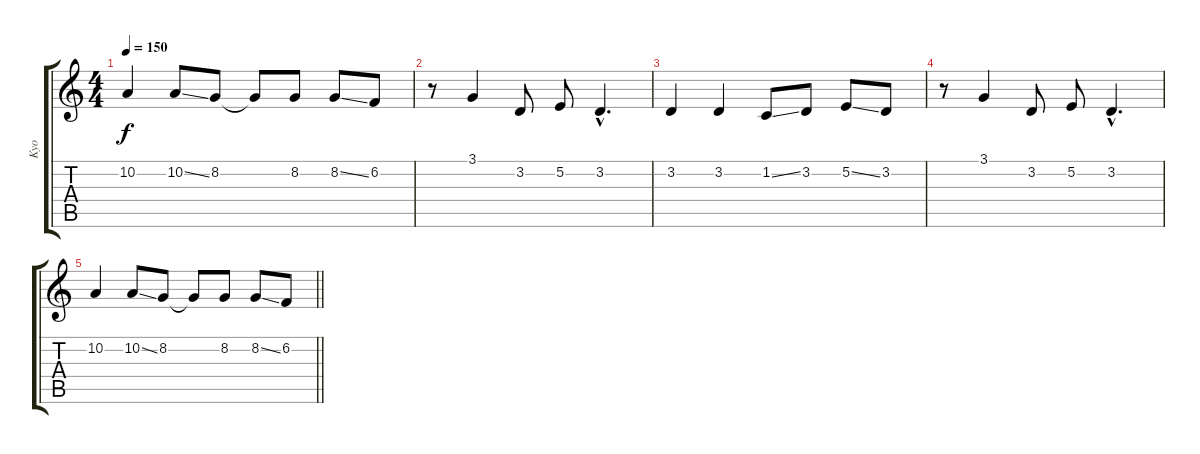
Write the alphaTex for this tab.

\track ("Kyo" "Kyo") {instrument sopranosax}
\staff {score tabs}
\tuning (E4 B3 G3 D3 A2 E2) {hide}
\ts (4 4)
\tempo 150
\clef g2
\ks c
10.2.4{dy f} 10.2{ss}.8 8.2.8 8.2{t}.8 8.2.8 8.2{ss}.8 6.2.8 |
r.8 3.1.4 3.2.8 5.2.8 3.2{hac}.4{d} |
3.2.4 3.2.4 1.2{ss}.8 3.2.8 5.2{ss}.8 3.2.8 |
r.8 3.1.4 3.2.8 5.2.8 3.2{hac}.4{d} |
\barLineRight lightlight
10.2.4 10.2{ss}.8 8.2.8 8.2{t}.8 8.2.8 8.2{ss}.8 6.2.8
